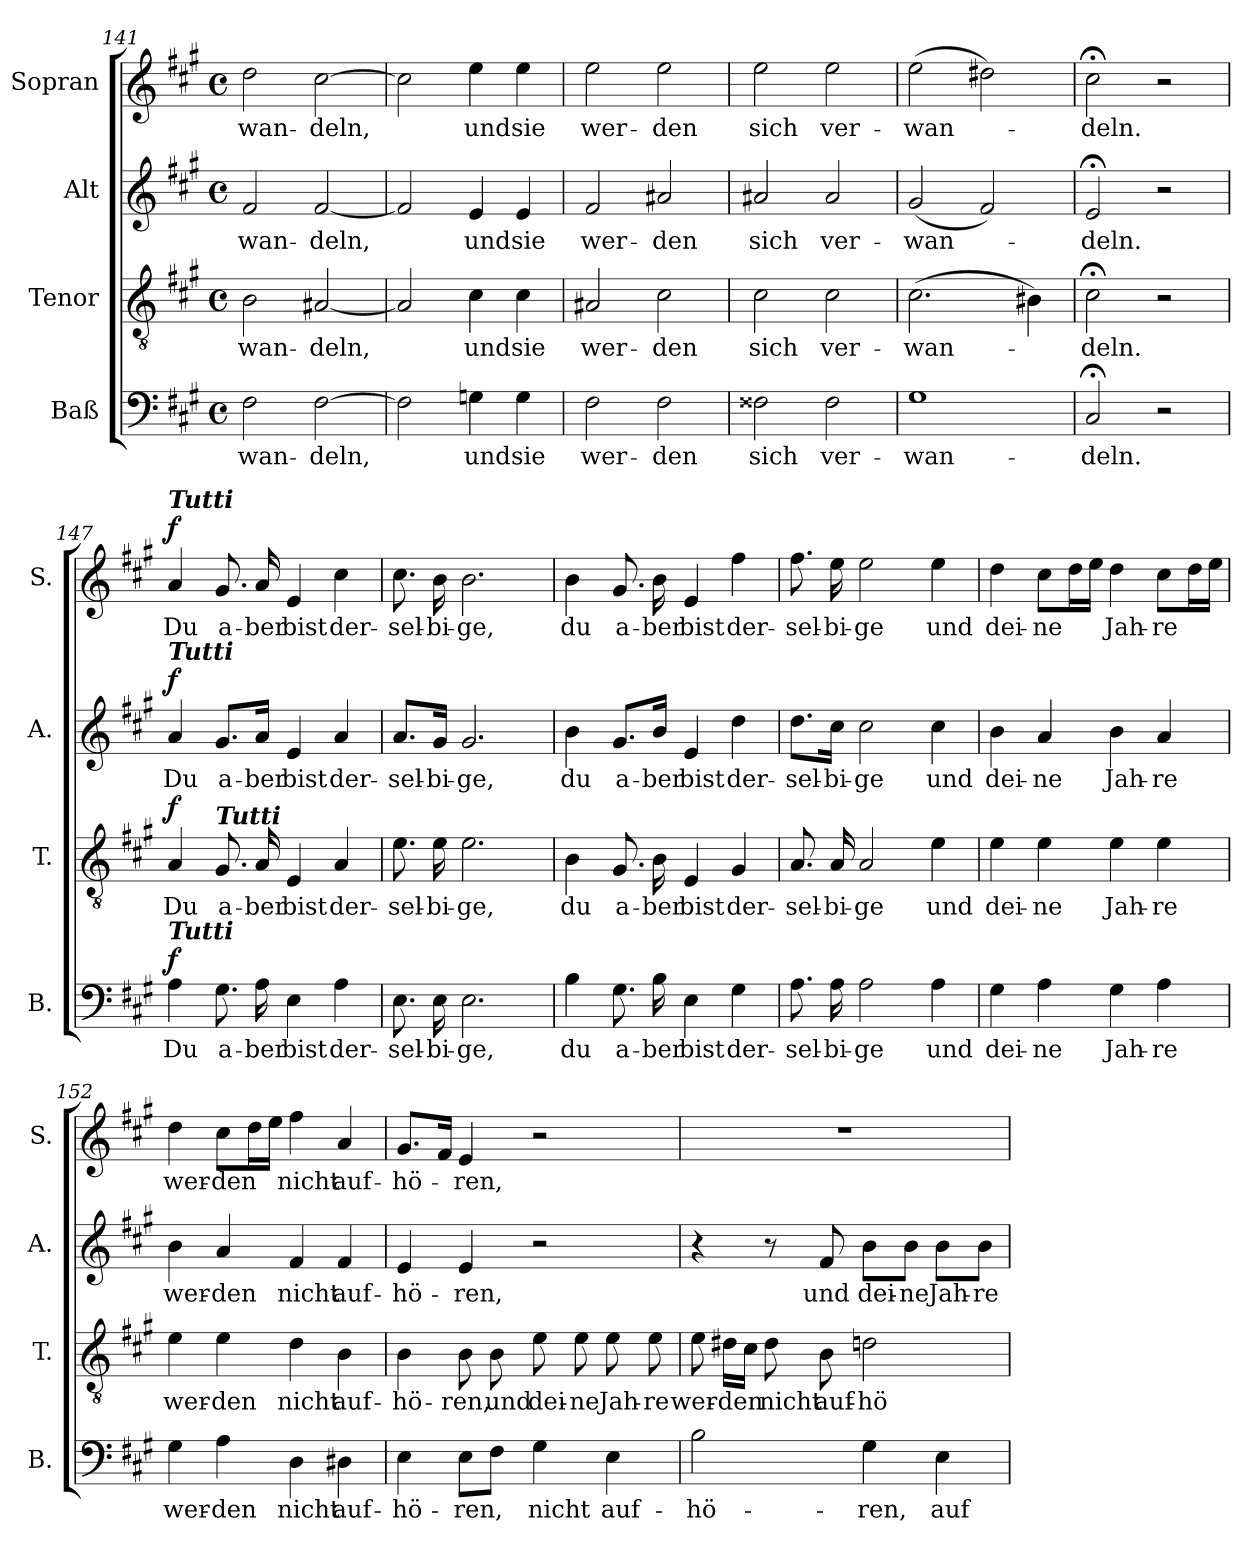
**kern	**text	**dynam	**kern	**text	**dynam	**kern	**text	**dynam	**kern	**text	**dynam
*part4	*part4	*part4	*part3	*part3	*part3	*part2	*part2	*part2	*part1	*part1	*part1
*staff4	*staff4	*staff4	*staff3	*staff3	*staff3	*staff2	*staff2	*staff2	*staff1	*staff1	*staff1
*I"Baß	*	*	*I"Tenor	*	*	*I"Alt	*	*	*I"Sopran	*	*
*I'B.	*	*	*I'T.	*	*	*I'A.	*	*	*I'S.	*	*
!!LO:PB:g=z
*clefF4	*	*	*clefGv2	*	*	*clefG2	*	*	*clefG2	*	*
*k[f#c#g#]	*	*	*k[f#c#g#]	*	*	*k[f#c#g#]	*	*	*k[f#c#g#]	*	*
*A:	*	*	*A:	*	*	*A:	*	*	*A:	*	*
*M4/4	*	*	*M4/4	*	*	*M4/4	*	*	*M4/4	*	*
*met(c)	*	*	*met(c)	*	*	*met(c)	*	*	*met(c)	*	*
=141	=141	=141	=141	=141	=141	=141	=141	=141	=141	=141	=141
!	!LO:LY:b	!	!	!LO:LY:b	!	!	!LO:LY:b	!	!	!LO:LY:b	!
2F#\	-wan-	.	2B\	-wan-	.	2f#/	-wan-	.	2dd\	-wan-	.
!	!LO:LY:b	!	!	!LO:LY:b	!	!	!LO:LY:b	!	!	!LO:LY:b	!
[2F#\	-deln,	.	[2A#X/	-deln,	.	[2f#/	-deln,	.	[2cc#\	-deln,	.
=142	=142	=142	=142	=142	=142	=142	=142	=142	=142	=142	=142
2F#\]	.	.	2A#/]	.	.	2f#/]	.	.	2cc#\]	.	.
!	!LO:LY:b	!	!	!LO:LY:b	!	!	!LO:LY:b	!	!	!LO:LY:b	!
4Gn\	und	.	4c#\	und	.	4e/	und	.	4ee\	und	.
!	!LO:LY:b	!	!	!LO:LY:b	!	!	!LO:LY:b	!	!	!LO:LY:b	!
4G\	sie	.	4c#\	sie	.	4e/	sie	.	4ee\	sie	.
=143	=143	=143	=143	=143	=143	=143	=143	=143	=143	=143	=143
!	!LO:LY:b	!	!	!LO:LY:b	!	!	!LO:LY:b	!	!	!LO:LY:b	!
2F#\	wer-	.	2A#X/	wer-	.	2f#/	wer-	.	2ee\	wer-	.
!	!LO:LY:b	!	!	!LO:LY:b	!	!	!LO:LY:b	!	!	!LO:LY:b	!
2F#\	-den	.	2c#\	-den	.	2a#X/	-den	.	2ee\	-den	.
=144	=144	=144	=144	=144	=144	=144	=144	=144	=144	=144	=144
!	!LO:LY:b	!	!	!LO:LY:b	!	!	!LO:LY:b	!	!	!LO:LY:b	!
2F##X\	sich	.	2c#\	sich	.	2a#X/	sich	.	2ee\	sich	.
!	!LO:LY:b	!	!	!LO:LY:b	!	!	!LO:LY:b	!	!	!LO:LY:b	!
2F##\	ver-	.	2c#\	ver-	.	2a#/	ver-	.	2ee\	ver-	.
=145	=145	=145	=145	=145	=145	=145	=145	=145	=145	=145	=145
!	!LO:LY:b	!	!	!LO:LY:b	!	!	!LO:LY:b	!	!	!LO:LY:b	!
1G#	-wan-	.	(>2.c#\	-wan-	.	(<2g#/	-wan-	.	(>2ee\	-wan-	.
.	.	.	.	.	.	2f#/)	.	.	2dd#X\)	.	.
.	.	.	4B#X\)	.	.	.	.	.	.	.	.
=146	=146	=146	=146	=146	=146	=146	=146	=146	=146	=146	=146
!	!LO:LY:b	!	!	!LO:LY:b	!	!	!LO:LY:b	!	!	!LO:LY:b	!
2C#;</	-deln.	.	2c#;<\	-deln.	.	2e;</	-deln.	.	2cc#;<\	-deln.	.
2r	.	.	2r	.	.	2r	.	.	2r	.	.
=147	=147	=147	=147	=147	=147	=147	=147	=147	=147	=147	=147
!	!	!	!	!	!	!	!	!	!LO:TX:a:Bi:t=Tutti	!	!
!	!	!	!	!	!	!LO:TX:a:Bi:t=Tutti	!	!	!	!	!
!LO:TX:a:Bi:t=Tutti	!	!	!	!	!	!	!	!	!	!	!
!	!LO:LY:b	!LO:DY:a	!	!LO:LY:b	!LO:DY:a	!	!LO:LY:b	!LO:DY:a	!	!LO:LY:b	!LO:DY:a
4A\	Du	f	4A/	Du	f	4a/	Du	f	4a/	Du	f
!	!	!	!LO:TX:a:Bi:t=Tutti	!	!	!	!	!	!	!	!
!	!LO:LY:b	!	!	!LO:LY:b	!	!	!LO:LY:b	!	!	!LO:LY:b	!
8.G#\	a-	.	8.G#/	a-	.	8.g#/L	a-	.	8.g#/	a-	.
!	!LO:LY:b	!	!	!LO:LY:b	!	!	!LO:LY:b	!	!	!LO:LY:b	!
16A\	-ber	.	16A/	-ber	.	16a/Jk	-ber	.	16a/	-ber	.
!	!LO:LY:b	!	!	!LO:LY:b	!	!	!LO:LY:b	!	!	!LO:LY:b	!
4E\	bist	.	4E/	bist	.	4e/	bist	.	4e/	bist	.
!	!LO:LY:b	!	!	!LO:LY:b	!	!	!LO:LY:b	!	!	!LO:LY:b	!
4A\	der-	.	4A/	der-	.	4a/	der-	.	4cc#\	der-	.
!!LO:LB:g=z
=148	=148	=148	=148	=148	=148	=148	=148	=148	=148	=148	=148
!	!LO:LY:b	!	!	!LO:LY:b	!	!	!LO:LY:b	!	!	!LO:LY:b	!
8.E\	-sel-	.	8.e\	-sel-	.	8.a/L	-sel-	.	8.cc#\	-sel-	.
!	!LO:LY:b	!	!	!LO:LY:b	!	!	!LO:LY:b	!	!	!LO:LY:b	!
16E\	-bi-	.	16e\	-bi-	.	16g#/Jk	-bi-	.	16b\	-bi-	.
!	!LO:LY:b	!	!	!LO:LY:b	!	!	!LO:LY:b	!	!	!LO:LY:b	!
2.E\	-ge,	.	2.e\	-ge,	.	2.g#/	-ge,	.	2.b\	-ge,	.
=149	=149	=149	=149	=149	=149	=149	=149	=149	=149	=149	=149
!	!LO:LY:b	!	!	!LO:LY:b	!	!	!LO:LY:b	!	!	!LO:LY:b	!
4B\	du	.	4B\	du	.	4b\	du	.	4b\	du	.
!	!LO:LY:b	!	!	!LO:LY:b	!	!	!LO:LY:b	!	!	!LO:LY:b	!
8.G#\	a-	.	8.G#/	a-	.	8.g#/L	a-	.	8.g#/	a-	.
!	!LO:LY:b	!	!	!LO:LY:b	!	!	!LO:LY:b	!	!	!LO:LY:b	!
16B\	-ber	.	16B\	-ber	.	16b/Jk	-ber	.	16b\	-ber	.
!	!LO:LY:b	!	!	!LO:LY:b	!	!	!LO:LY:b	!	!	!LO:LY:b	!
4E\	bist	.	4E/	bist	.	4e/	bist	.	4e/	bist	.
!	!LO:LY:b	!	!	!LO:LY:b	!	!	!LO:LY:b	!	!	!LO:LY:b	!
4G#\	der-	.	4G#/	der-	.	4dd\	der-	.	4ff#\	der-	.
=150	=150	=150	=150	=150	=150	=150	=150	=150	=150	=150	=150
!	!LO:LY:b	!	!	!LO:LY:b	!	!	!LO:LY:b	!	!	!LO:LY:b	!
8.A\	-sel-	.	8.A/	-sel-	.	8.dd\L	-sel-	.	8.ff#\	-sel-	.
!	!LO:LY:b	!	!	!LO:LY:b	!	!	!LO:LY:b	!	!	!LO:LY:b	!
16A\	-bi-	.	16A/	-bi-	.	16cc#\Jk	-bi-	.	16ee\	-bi-	.
!	!LO:LY:b	!	!	!LO:LY:b	!	!	!LO:LY:b	!	!	!LO:LY:b	!
2A\	-ge	.	2A/	-ge	.	2cc#\	-ge	.	2ee\	-ge	.
!	!LO:LY:b	!	!	!LO:LY:b	!	!	!LO:LY:b	!	!	!LO:LY:b	!
4A\	und	.	4e\	und	.	4cc#\	und	.	4ee\	und	.
=151	=151	=151	=151	=151	=151	=151	=151	=151	=151	=151	=151
!	!LO:LY:b	!	!	!LO:LY:b	!	!	!LO:LY:b	!	!	!LO:LY:b	!
4G#\	dei-	.	4e\	dei-	.	4b\	dei-	.	4dd\	dei-	.
!	!LO:LY:b	!	!	!LO:LY:b	!	!	!LO:LY:b	!	!	!LO:LY:b	!
4A\	-ne	.	4e\	-ne	.	4a/	-ne	.	8cc#\L	-ne	.
.	.	.	.	.	.	.	.	.	16dd\L	.	.
.	.	.	.	.	.	.	.	.	16ee\JJ	.	.
!	!LO:LY:b	!	!	!LO:LY:b	!	!	!LO:LY:b	!	!	!LO:LY:b	!
4G#\	Jah-	.	4e\	Jah-	.	4b\	Jah-	.	4dd\	Jah-	.
!	!LO:LY:b	!	!	!LO:LY:b	!	!	!LO:LY:b	!	!	!LO:LY:b	!
4A\	-re	.	4e\	-re	.	4a/	-re	.	8cc#\L	-re	.
.	.	.	.	.	.	.	.	.	16dd\L	.	.
.	.	.	.	.	.	.	.	.	16ee\JJ	.	.
=152	=152	=152	=152	=152	=152	=152	=152	=152	=152	=152	=152
!	!LO:LY:b	!	!	!LO:LY:b	!	!	!LO:LY:b	!	!	!LO:LY:b	!
4G#\	wer-	.	4e\	wer-	.	4b\	wer-	.	4dd\	wer-	.
!	!LO:LY:b	!	!	!LO:LY:b	!	!	!LO:LY:b	!	!	!LO:LY:b	!
4A\	-den	.	4e\	-den	.	4a/	-den	.	8cc#\L	-den	.
.	.	.	.	.	.	.	.	.	16dd\L	.	.
.	.	.	.	.	.	.	.	.	16ee\JJ	.	.
!	!LO:LY:b	!	!	!LO:LY:b	!	!	!LO:LY:b	!	!	!LO:LY:b	!
4D\	nicht	.	4d\	nicht	.	4f#/	nicht	.	4ff#\	nicht	.
!	!LO:LY:b	!	!	!LO:LY:b	!	!	!LO:LY:b	!	!	!LO:LY:b	!
4D#X\	auf-	.	4B\	auf-	.	4f#/	auf-	.	4a/	auf-	.
!!LO:LB:g=z
=153	=153	=153	=153	=153	=153	=153	=153	=153	=153	=153	=153
!	!LO:LY:b	!	!	!LO:LY:b	!	!	!LO:LY:b	!	!	!LO:LY:b	!
4E\	-hö-	.	4B\	-hö-	.	4e/	-hö-	.	8.g#/L	-hö-	.
.	.	.	.	.	.	.	.	.	16f#/Jk	.	.
!	!LO:LY:b	!	!	!LO:LY:b	!	!	!LO:LY:b	!	!	!LO:LY:b	!
8E\L	-ren,	.	8B\	-ren,	.	4e/	-ren,	.	4e/	-ren,	.
!	!	!	!	!LO:LY:b	!	!	!	!	!	!	!
8F#\J	.	.	8B\	und	.	.	.	.	.	.	.
!	!LO:LY:b	!	!	!LO:LY:b	!	!	!	!	!	!	!
4G#\	nicht	.	8e\	dei-	.	2r	.	.	2r	.	.
!	!	!	!	!LO:LY:b	!	!	!	!	!	!	!
.	.	.	8e\	-ne	.	.	.	.	.	.	.
!	!LO:LY:b	!	!	!LO:LY:b	!	!	!	!	!	!	!
4E\	auf-	.	8e\	Jah-	.	.	.	.	.	.	.
!	!	!	!	!LO:LY:b	!	!	!	!	!	!	!
.	.	.	8e\	-re	.	.	.	.	.	.	.
=154	=154	=154	=154	=154	=154	=154	=154	=154	=154	=154	=154
!	!LO:LY:b	!	!	!LO:LY:b	!	!	!	!	!	!	!
2B\	-hö-	.	8e\	wer-	.	4r	.	.	1r	.	.
!	!	!	!	!LO:LY:b	!	!	!	!	!	!	!
.	.	.	16d#X\LL	-den	.	.	.	.	.	.	.
.	.	.	16c#\JJ	.	.	.	.	.	.	.	.
!	!	!	!	!LO:LY:b	!	!	!	!	!	!	!
.	.	.	8d#\	nicht	.	8r	.	.	.	.	.
!	!	!	!	!LO:LY:b	!	!	!LO:LY:b	!	!	!	!
.	.	.	8B\	auf-	.	8f#/	und	.	.	.	.
!	!LO:LY:b	!	!	!LO:LY:b	!	!	!LO:LY:b	!	!	!	!
4G#\	-ren,	.	2dn\	-hö-	.	8b\L	dei-	.	.	.	.
!	!	!	!	!	!	!	!LO:LY:b	!	!	!	!
.	.	.	.	.	.	8b\J	-ne	.	.	.	.
!	!LO:LY:b	!	!	!	!	!	!LO:LY:b	!	!	!	!
4E\	auf-	.	.	.	.	8b\L	Jah-	.	.	.	.
!	!	!	!	!	!	!	!LO:LY:b	!	!	!	!
.	.	.	.	.	.	8b\J	-re	.	.	.	.
=	=	=	=	=	=	=	=	=	=	=	=
*-	*-	*-	*-	*-	*-	*-	*-	*-	*-	*-	*-
